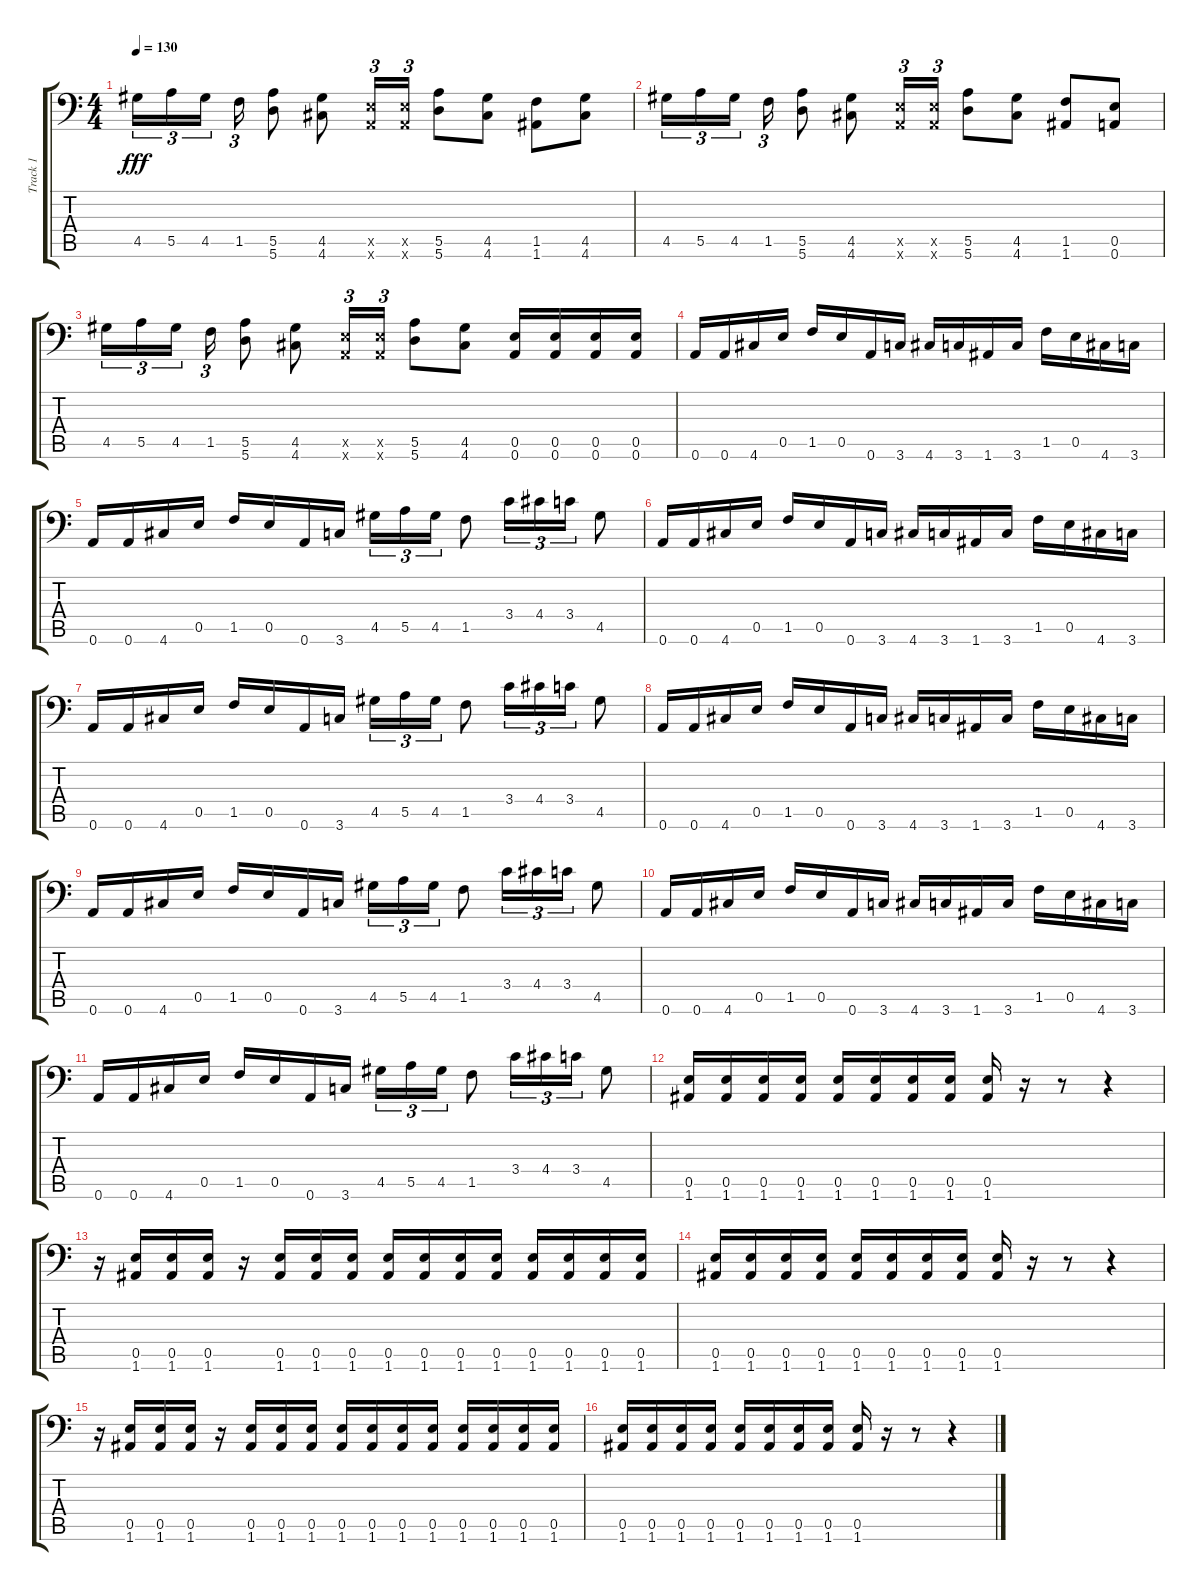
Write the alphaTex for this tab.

\track ("Track 1" "Track 1") {instrument distortionguitar}
\staff {score tabs}
\tuning (B3 Gb3 D3 A2 E2 A1) {hide}
\ts (4 4)
\tempo 130
\clef f4
\ks c
4.5.16{tu (3 2) dy fff} 5.5.16{tu (3 2)} 4.5.16{tu (3 2) beam splitsecondary} 1.5.16{tu (3 2)} (5.5 5.6).8 (4.5 4.6).8 (0.5{x} 0.6{x}).16{tu (3 2)} (0.5{x} 0.6{x}).16{tu (3 2)} (5.5 5.6).8 (4.5 4.6).8 (1.5 1.6).8 (4.5 4.6).8 |
4.5.16{tu (3 2)} 5.5.16{tu (3 2)} 4.5.16{tu (3 2) beam splitsecondary} 1.5.16{tu (3 2)} (5.5 5.6).8 (4.5 4.6).8 (0.5{x} 0.6{x}).16{tu (3 2)} (0.5{x} 0.6{x}).16{tu (3 2)} (5.5 5.6).8 (4.5 4.6).8 (1.5 1.6).8 (0.5 0.6).8 |
4.5.16{tu (3 2)} 5.5.16{tu (3 2)} 4.5.16{tu (3 2) beam splitsecondary} 1.5.16{tu (3 2)} (5.5 5.6).8 (4.5 4.6).8 (0.5{x} 0.6{x}).16{tu (3 2)} (0.5{x} 0.6{x}).16{tu (3 2)} (5.5 5.6).8 (4.5 4.6).8 (0.5 0.6).16 (0.5 0.6).16 (0.5 0.6).16 (0.5 0.6).16 |
0.6.16 0.6.16 4.6.16 0.5.16 1.5.16 0.5.16 0.6.16 3.6.16 4.6.16 3.6.16 1.6.16 3.6.16 1.5.16 0.5.16 4.6.16 3.6.16 |
0.6.16 0.6.16 4.6.16 0.5.16 1.5.16 0.5.16 0.6.16 3.6.16 4.5.16{tu (3 2)} 5.5.16{tu (3 2)} 4.5.16{tu (3 2)} 1.5.8 3.4.16{tu (3 2)} 4.4.16{tu (3 2)} 3.4.16{tu (3 2)} 4.5.8 |
0.6.16 0.6.16 4.6.16 0.5.16 1.5.16 0.5.16 0.6.16 3.6.16 4.6.16 3.6.16 1.6.16 3.6.16 1.5.16 0.5.16 4.6.16 3.6.16 |
0.6.16 0.6.16 4.6.16 0.5.16 1.5.16 0.5.16 0.6.16 3.6.16 4.5.16{tu (3 2)} 5.5.16{tu (3 2)} 4.5.16{tu (3 2)} 1.5.8 3.4.16{tu (3 2)} 4.4.16{tu (3 2)} 3.4.16{tu (3 2)} 4.5.8 |
0.6.16 0.6.16 4.6.16 0.5.16 1.5.16 0.5.16 0.6.16 3.6.16 4.6.16 3.6.16 1.6.16 3.6.16 1.5.16 0.5.16 4.6.16 3.6.16 |
0.6.16 0.6.16 4.6.16 0.5.16 1.5.16 0.5.16 0.6.16 3.6.16 4.5.16{tu (3 2)} 5.5.16{tu (3 2)} 4.5.16{tu (3 2)} 1.5.8 3.4.16{tu (3 2)} 4.4.16{tu (3 2)} 3.4.16{tu (3 2)} 4.5.8 |
0.6.16 0.6.16 4.6.16 0.5.16 1.5.16 0.5.16 0.6.16 3.6.16 4.6.16 3.6.16 1.6.16 3.6.16 1.5.16 0.5.16 4.6.16 3.6.16 |
0.6.16 0.6.16 4.6.16 0.5.16 1.5.16 0.5.16 0.6.16 3.6.16 4.5.16{tu (3 2)} 5.5.16{tu (3 2)} 4.5.16{tu (3 2)} 1.5.8 3.4.16{tu (3 2)} 4.4.16{tu (3 2)} 3.4.16{tu (3 2)} 4.5.8 |
(0.5 1.6).16 (0.5 1.6).16 (0.5 1.6).16 (0.5 1.6).16 (0.5 1.6).16 (0.5 1.6).16 (0.5 1.6).16 (0.5 1.6).16 (0.5 1.6).16 r.16 r.8 r.4 |
r.16 (0.5 1.6).16 (0.5 1.6).16 (0.5 1.6).16 r.16 (0.5 1.6).16 (0.5 1.6).16 (0.5 1.6).16 (0.5 1.6).16 (0.5 1.6).16 (0.5 1.6).16 (0.5 1.6).16 (0.5 1.6).16 (0.5 1.6).16 (0.5 1.6).16 (0.5 1.6).16 |
(0.5 1.6).16 (0.5 1.6).16 (0.5 1.6).16 (0.5 1.6).16 (0.5 1.6).16 (0.5 1.6).16 (0.5 1.6).16 (0.5 1.6).16 (0.5 1.6).16 r.16 r.8 r.4 |
r.16 (0.5 1.6).16 (0.5 1.6).16 (0.5 1.6).16 r.16 (0.5 1.6).16 (0.5 1.6).16 (0.5 1.6).16 (0.5 1.6).16 (0.5 1.6).16 (0.5 1.6).16 (0.5 1.6).16 (0.5 1.6).16 (0.5 1.6).16 (0.5 1.6).16 (0.5 1.6).16 |
(0.5 1.6).16 (0.5 1.6).16 (0.5 1.6).16 (0.5 1.6).16 (0.5 1.6).16 (0.5 1.6).16 (0.5 1.6).16 (0.5 1.6).16 (0.5 1.6).16 r.16 r.8 r.4
